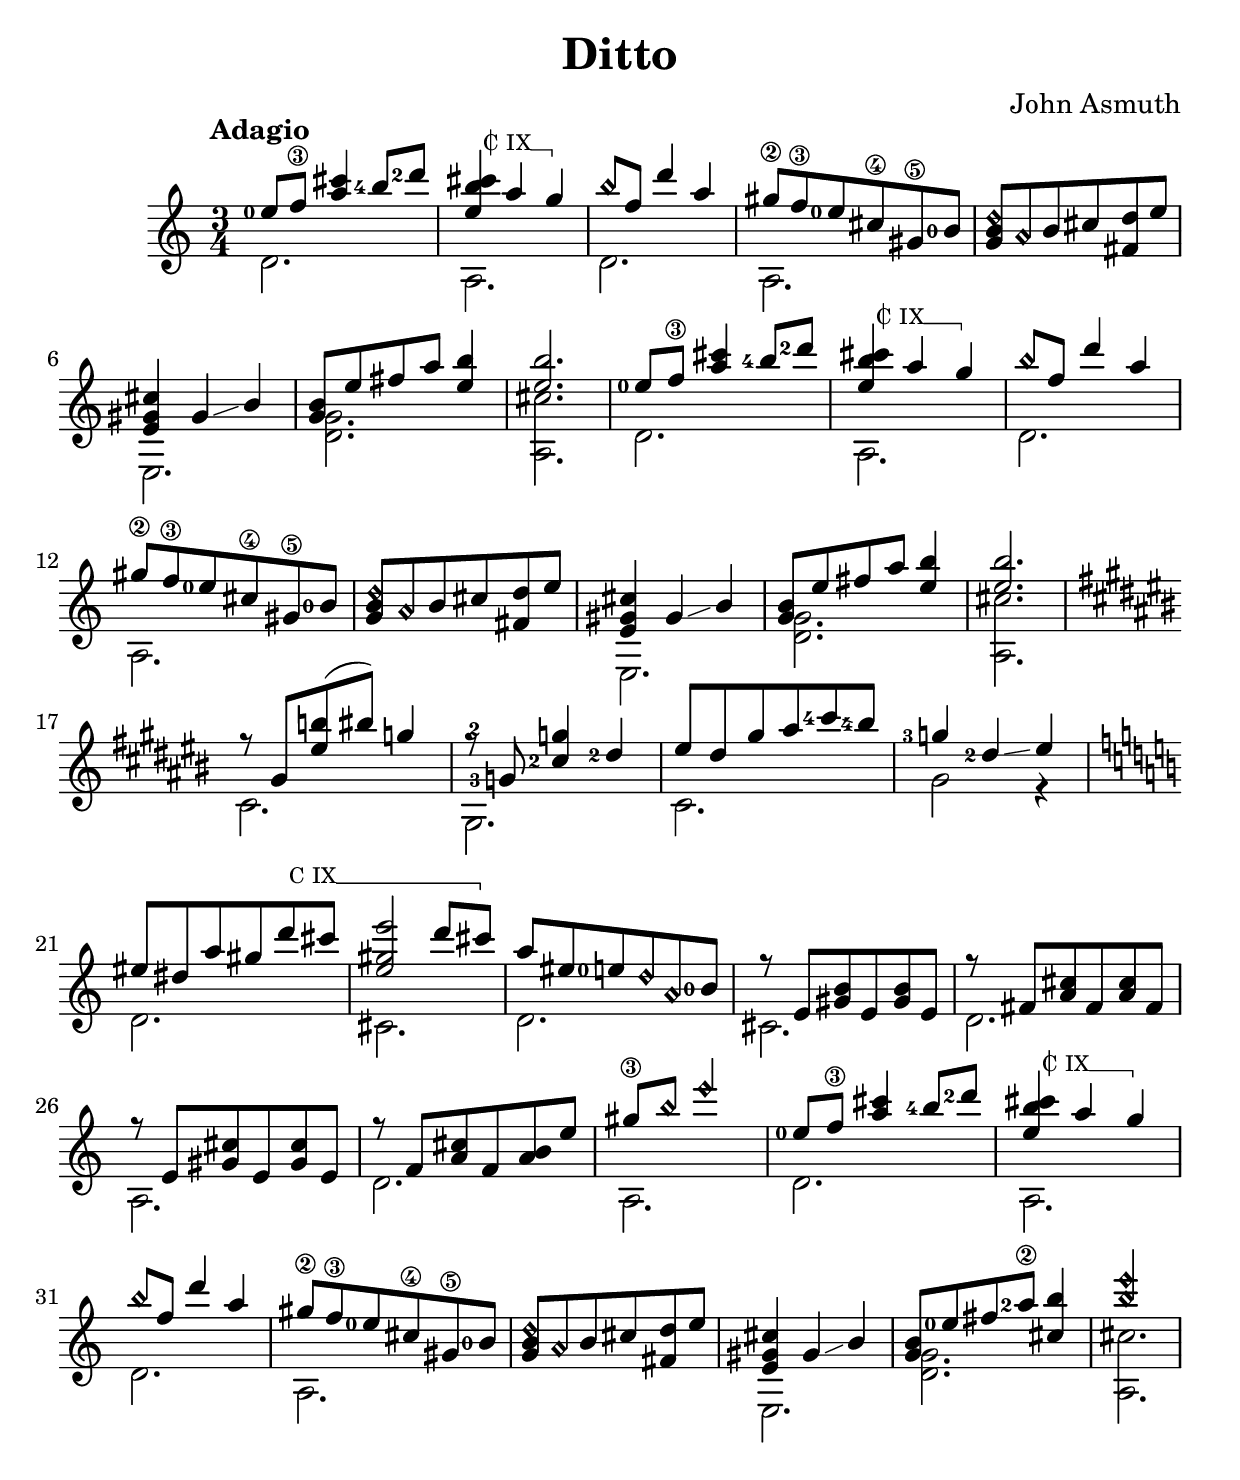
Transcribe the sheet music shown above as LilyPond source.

\version "2.18.2"
\header {
  title = "Ditto"
  composer = "John Asmuth"
}

\include "bbarred.ly"
#(define RH rightHandFinger)

#(set-global-staff-size 24)

<<
  {
    \time 3/4
    \key c \major
    \tempo "Adagio"
   
    <<
      \new Voice { \voiceOne
        \set fingeringOrientations = #'(left)
        
        
        <e''-0>8 <f''\3> <a'' cis'''>4 <b''-4>8 <d'''-2> | \bbarre #"IX" { <e'' b'' cis'''>4 a'' g'' } |
        b''8\harmonic f'' d'''4 a'' | gis''8\2 f''\3 <e''-0> cis''\4 gis'\5 <b'-0> |
        
        
        <g' b' d''\harmonic>8 a'\harmonic b' cis'' <fis' d''> e'' | <e' gis' cis''>4 gis'\glissando b' |
        <g' b'>8 e'' fis'' a'' <e'' b''>4 | <e'' b''>2. |
        
        <e''-0>8 <f''\3> <a'' cis'''>4 <b''-4>8 <d'''-2> | \bbarre #"IX" { <e'' b'' cis'''>4 a'' g'' } |
        b''8\harmonic f'' d'''4 a'' | gis''8\2 f''\3 <e''-0> cis''\4 gis'\5 <b'-0> |
        
        
        <g' b' d''\harmonic>8 a'\harmonic b' cis'' <fis' d''> e'' | <e' gis' cis''>4 gis'\glissando b' |
        <g' b'>8 e'' fis'' a'' <e'' b''>4 | <e'' b''>2. |
        
        
        \key cis \major
        
        r8 gis' <eis'' b''>8 (bis'') g''4 | r8 <g'-3> <cis''-2 g''>4 <dis''-2>4 |
        eis''8 dis'' gis'' ais'' <cis'''-4> \glissando <bis''-4> | <g''-3>4 <dis''-2> \glissando eis'' | 
        
        \key c \major
    
        eis''8 dis'' a'' gis'' \fbarre #"IX" {  d''' cis'''  | <e'' gis'' e'''>2 d'''8 cis''' } |
        a'' eis'' <e''-0> d''\harmonic a'\harmonic <b'-0> | r8 e' <gis' b'> e' <gis' b'> e' | 

        r8 fis' <a' cis''> fis' <a' cis''> fis' | r8 e' <gis' cis''> e' <gis' cis''> e' | 
        r8 f' <a' cis''> f' <a' b'> e'' | <gis''\3>8 b''\harmonic e'''2\harmonic |
        
        <e''-0>8 <f''\3> <a'' cis'''>4 <b''-4>8 <d'''-2> | \bbarre #"IX" { <e'' b'' cis'''>4 a'' g'' } |
        b''8\harmonic f'' d'''4 a'' | gis''8\2 f''\3 <e''-0> cis''\4 gis'\5 <b'-0> |
        
        
        <g' b' d''\harmonic>8 a'\harmonic b' cis'' <fis' d''> e'' | <e' gis' cis''>4 gis'\glissando b' |
        <g' b'>8 <e''-0> fis'' <a''-2\2> <cis'' b''>4 | <b''\harmonic e'''\harmonic>2. |
      }
      \new Voice { \voiceTwo
        d'2. | a2. |
        d'2. | a2. |
        
        s2. | e2. |
        <d' g'>2. | <a cis''>2. |
        
        d'2. | a2. |
        d'2. | a2. |
        
        s2. | e2. |
        <d' g'>2. | <a cis''>2. |
        
        cis'2. | <gis-2>2. |
        cis'2. | gis'2 r4 |
        
        d'2. | cis'2. |
        d'2. | cis'2. |
        
        d'2. | a2. |
        d'2. | a2. |
        
        d'2. | a2. |
        d'2. | a2. |
        
        s2. | e2. |
        <d' g'>2. | <a cis''>2. |
      }
    >>
    
    
   
    
  }
>>